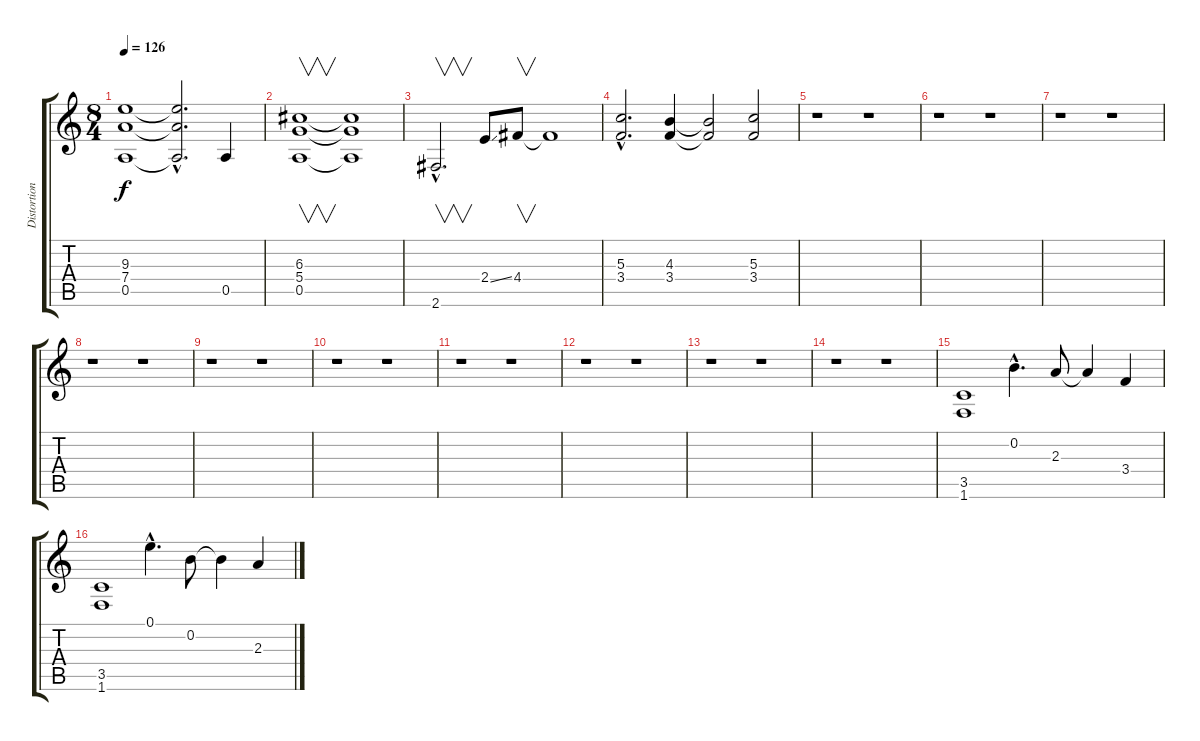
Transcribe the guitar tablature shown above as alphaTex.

\track ("Distortion guitar" "Distortion") {instrument distortionguitar}
\staff {score tabs}
\tuning (E4 B3 G3 D3 A2 E2) {hide}
\ts (8 4)
\tempo 126
\clef g2
\ks c
(9.3 7.4 0.5).1{dy f} (9.3{hac t} 7.4{hac t} 0.5{hac t}).2{d} 0.5.4 |
(6.3 5.4 0.5).1{v} (6.3{t} 5.4{t} 0.5{t}).1 |
2.6{hac}.2{v d} 2.4{ss}.8 4.4.8{v} 4.4{t}.1 |
(5.3{hac} 3.4{hac}).2{d} (4.3 3.4).4 (4.3{t} 3.4{t}).2 (5.3 3.4).2 |
r.1 r.1 |
r.1 r.1 |
r.1 r.1 |
r.1 r.1 |
r.1 r.1 |
r.1 r.1 |
r.1 r.1 |
r.1 r.1 |
r.1 r.1 |
r.1 r.1 |
(3.5 1.6).1 0.2{hac}.4{d} 2.3.8 2.3{t}.4 3.4.4 |
(3.5 1.6).1 0.1{hac}.4{d} 0.2.8 0.2{t}.4 2.3.4
